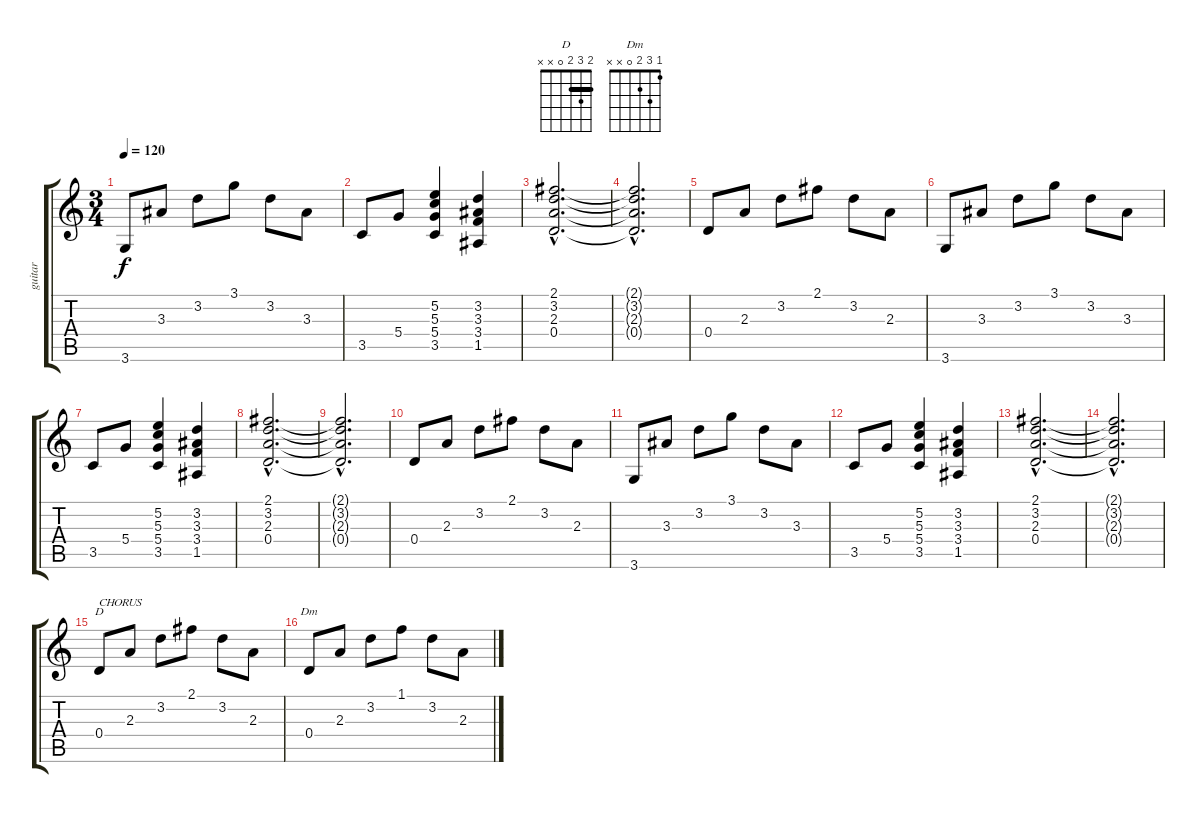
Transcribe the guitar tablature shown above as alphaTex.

\track ("guitar" "guitar") {instrument acousticguitarnylon}
\staff {score tabs}
\tuning (E4 B3 G3 D3 A2 E2) {hide}
\chord ("D" 2 3 2 0 x x) {barre 2}
\chord ("Dm" 1 3 2 0 x x)
\ts (3 4)
\tempo 120
\clef g2
\ks c
3.6.8{dy f} 3.3.8 3.2.8 3.1.8 3.2.8 3.3.8 |
3.5.8 5.4.8 (5.2 5.3 5.4 3.5).4 (3.2 3.3 3.4 1.5).4 |
(2.1{hac} 3.2{hac} 2.3{hac} 0.4{hac}).2{d} |
(2.1{hac t} 3.2{hac t} 2.3{hac t} 0.4{hac t}).2{d} |
0.4.8 2.3.8 3.2.8 2.1.8 3.2.8 2.3.8 |
3.6.8 3.3.8 3.2.8 3.1.8 3.2.8 3.3.8 |
3.5.8 5.4.8 (5.2 5.3 5.4 3.5).4 (3.2 3.3 3.4 1.5).4 |
(2.1{hac} 3.2{hac} 2.3{hac} 0.4{hac}).2{d} |
(2.1{hac t} 3.2{hac t} 2.3{hac t} 0.4{hac t}).2{d} |
0.4.8 2.3.8 3.2.8 2.1.8 3.2.8 2.3.8 |
3.6.8 3.3.8 3.2.8 3.1.8 3.2.8 3.3.8 |
3.5.8 5.4.8 (5.2 5.3 5.4 3.5).4 (3.2 3.3 3.4 1.5).4 |
(2.1{hac} 3.2{hac} 2.3{hac} 0.4{hac}).2{d} |
(2.1{hac t} 3.2{hac t} 2.3{hac t} 0.4{hac t}).2{d} |
0.4.8{ch "D" txt "CHORUS"} 2.3.8 3.2.8 2.1.8 3.2.8 2.3.8 |
0.4.8{ch "Dm"} 2.3.8 3.2.8 1.1.8 3.2.8 2.3.8
